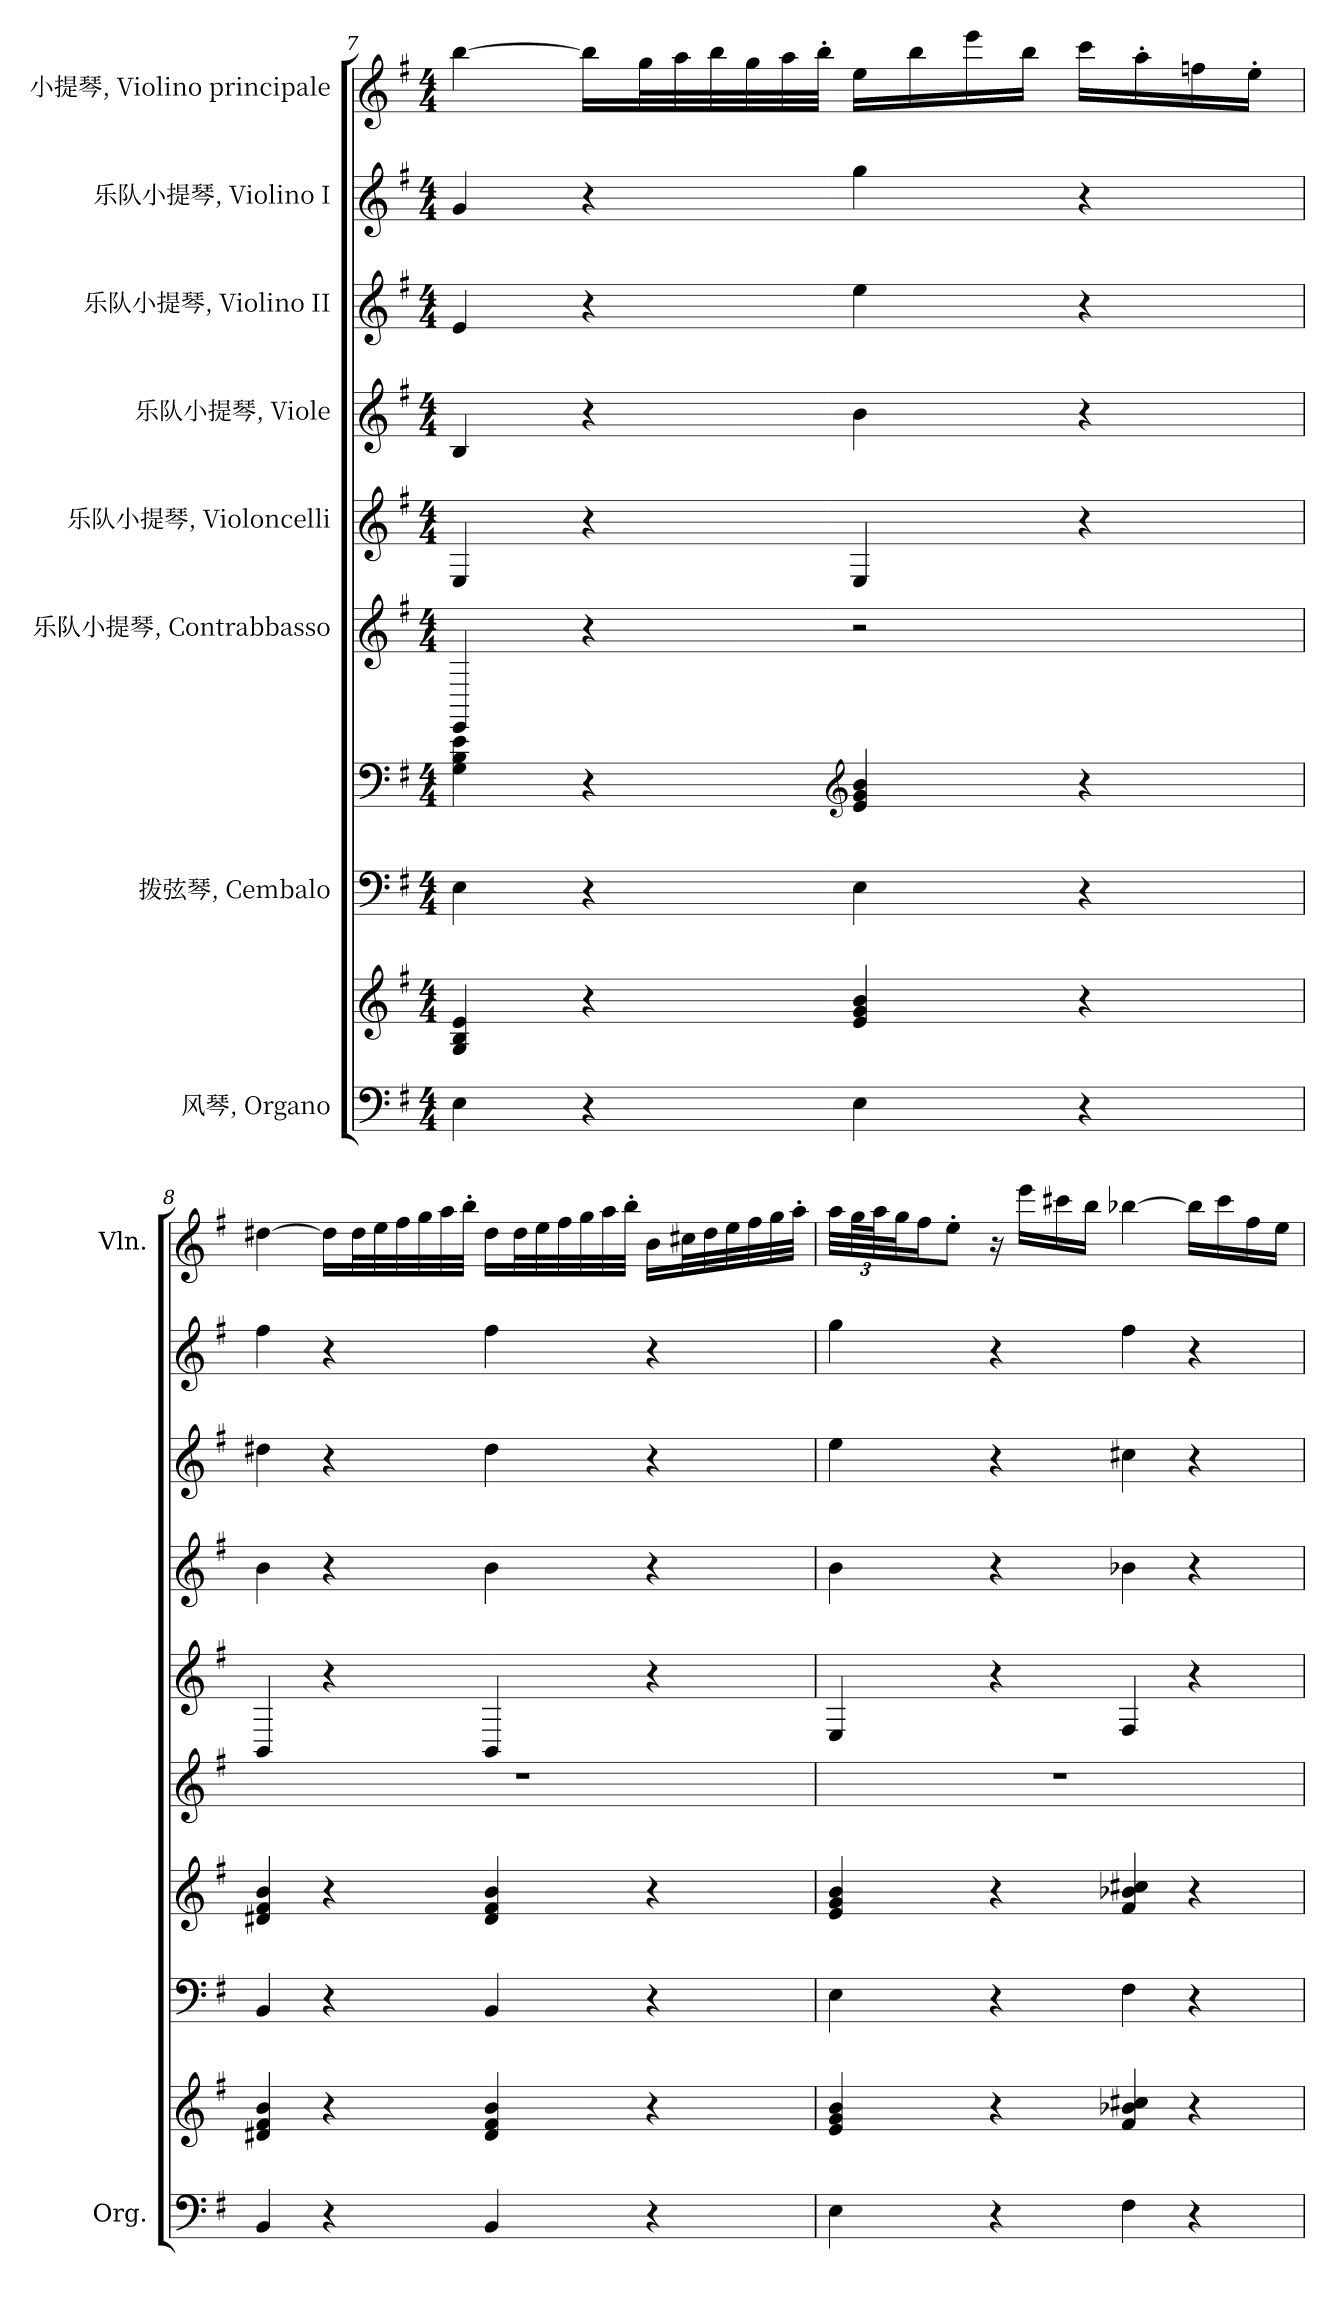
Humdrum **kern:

**kern	**kern	**kern	**kern	**kern	**kern	**kern	**kern	**kern	**kern
*part8	*part8	*part7	*part7	*part6	*part5	*part4	*part3	*part2	*part1
*staff10	*staff9	*staff8	*staff7	*staff6	*staff5	*staff4	*staff3	*staff2	*staff1
*I"风琴, Organo	*	*I"拨弦琴, Cembalo	*	*I"乐队小提琴, Contrabbasso	*I"乐队小提琴, Violoncelli	*I"乐队小提琴, Viole	*I"乐队小提琴, Violino II	*I"乐队小提琴, Violino I	*I"小提琴, Violino principale
*I'Org.	*	*	*	*	*	*	*	*	*I'Vln.
*clefF4	*clefG2	*clefF4	*clefF4	*clefG2	*clefG2	*clefG2	*clefG2	*clefG2	*clefG2
*k[f#]	*k[f#]	*k[f#]	*k[f#]	*k[f#]	*k[f#]	*k[f#]	*k[f#]	*k[f#]	*k[f#]
*M4/4	*M4/4	*M4/4	*M4/4	*M4/4	*M4/4	*M4/4	*M4/4	*M4/4	*M4/4
=7	=7	=7	=7	=7	=7	=7	=7	=7	=7
4E\	4G/ 4B/ 4e/	4E\	4G\ 4B\ 4e\	4EE/	4E/	4B/	4e/	4g/	[4bb\
4r	4r	4r	4r	4r	4r	4r	4r	4r	16bb\LL]
.	.	.	.	.	.	.	.	.	32gg\L
.	.	.	.	.	.	.	.	.	32aa\
.	.	.	.	.	.	.	.	.	32bb\
.	.	.	.	.	.	.	.	.	32gg\
.	.	.	.	.	.	.	.	.	32aa\
.	.	.	.	.	.	.	.	.	32bb'\JJJ
*	*	*	*clefG2	*	*	*	*	*	*
4E\	4e/ 4g/ 4b/	4E\	4e/ 4g/ 4b/	2r	4E/	4b\	4ee\	4gg\	16ee\LL
.	.	.	.	.	.	.	.	.	16bb\
.	.	.	.	.	.	.	.	.	16eee\
.	.	.	.	.	.	.	.	.	16bb\JJ
4r	4r	4r	4r	.	4r	4r	4r	4r	16ccc\LL
.	.	.	.	.	.	.	.	.	16aa'\
.	.	.	.	.	.	.	.	.	16ffn\
.	.	.	.	.	.	.	.	.	16ee'\JJ
!!LO:PB:g=z
=8	=8	=8	=8	=8	=8	=8	=8	=8	=8
4BB/	4d#X/ 4f#/ 4b/	4BB/	4d#X/ 4f#/ 4b/	1r	4BB/	4b\	4dd#X\	4ff#\	[4dd#X\
4r	4r	4r	4r	.	4r	4r	4r	4r	16dd#\LL]
.	.	.	.	.	.	.	.	.	32dd#\L
.	.	.	.	.	.	.	.	.	32ee\
.	.	.	.	.	.	.	.	.	32ff#\
.	.	.	.	.	.	.	.	.	32gg\
.	.	.	.	.	.	.	.	.	32aa\
.	.	.	.	.	.	.	.	.	32bb'\JJJ
4BB/	4d#/ 4f#/ 4b/	4BB/	4d#/ 4f#/ 4b/	.	4BB/	4b\	4dd#\	4ff#\	16dd#\LL
.	.	.	.	.	.	.	.	.	32dd#\L
.	.	.	.	.	.	.	.	.	32ee\
.	.	.	.	.	.	.	.	.	32ff#\
.	.	.	.	.	.	.	.	.	32gg\
.	.	.	.	.	.	.	.	.	32aa\
.	.	.	.	.	.	.	.	.	32bb'\JJJ
4r	4r	4r	4r	.	4r	4r	4r	4r	16b\LL
.	.	.	.	.	.	.	.	.	32cc#X\L
.	.	.	.	.	.	.	.	.	32dd#\
.	.	.	.	.	.	.	.	.	32ee\
.	.	.	.	.	.	.	.	.	32ff#\
.	.	.	.	.	.	.	.	.	32gg\
.	.	.	.	.	.	.	.	.	32aa'\JJJ
=9	=9	=9	=9	=9	=9	=9	=9	=9	=9
*	*	*	*	*	*	*	*	*	*Xbrackettup
4E\	4e/ 4g/ 4b/	4E\	4e/ 4g/ 4b/	1r	4E/	4b\	4ee\	4gg\	48aa\LLL
.	.	.	.	.	.	.	.	.	96gg\L
.	.	.	.	.	.	.	.	.	96aa\J
.	.	.	.	.	.	.	.	.	48gg\J
.	.	.	.	.	.	.	.	.	16ff#\J
.	.	.	.	.	.	.	.	.	8ee'\J
4r	4r	4r	4r	.	4r	4r	4r	4r	16r
.	.	.	.	.	.	.	.	.	16eee\LL
.	.	.	.	.	.	.	.	.	16ccc#X\
.	.	.	.	.	.	.	.	.	16bb\JJ
4F#\	4f#/ 4b-X/ 4cc#X/	4F#\	4f#/ 4b-X/ 4cc#X/	.	4F#/	4b-X\	4cc#X\	4ff#\	[4bb-X\
4r	4r	4r	4r	.	4r	4r	4r	4r	16bb-\LL]
.	.	.	.	.	.	.	.	.	16ccc#\
.	.	.	.	.	.	.	.	.	16ff#\
.	.	.	.	.	.	.	.	.	16ee\JJ
=	=	=	=	=	=	=	=	=	=
*-	*-	*-	*-	*-	*-	*-	*-	*-	*-
